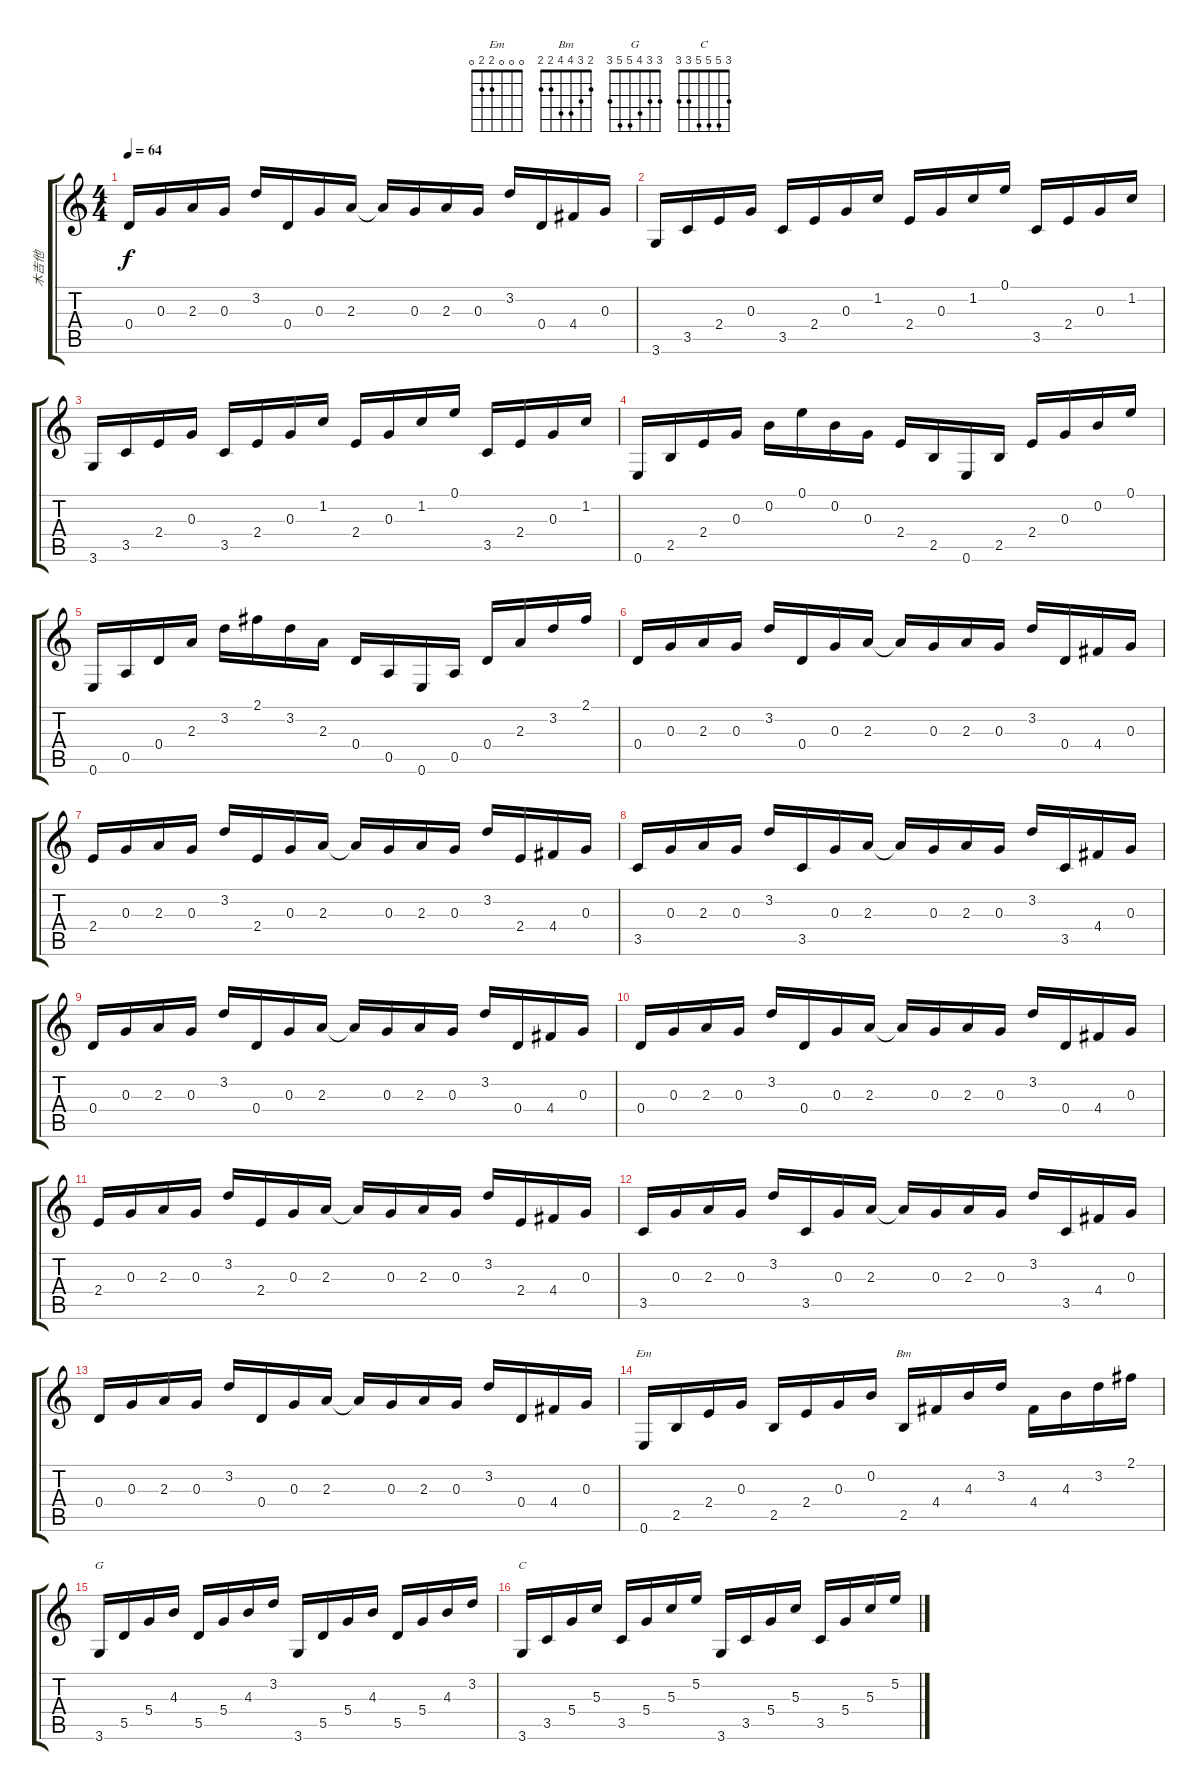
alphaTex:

\track ("木吉他" "木吉他") {instrument acousticguitarsteel}
\staff {score tabs}
\tuning (E4 B3 G3 D3 A2 E2) {hide}
\chord ("Em" 0 0 0 2 2 0)
\chord ("Bm" 2 3 4 4 2 2)
\chord ("G" 3 3 4 5 5 3)
\chord ("C" 3 5 5 5 3 3)
\ts (4 4)
\tempo 64
\clef g2
\ks c
0.4.16{dy f} 0.3.16 2.3.16 0.3.16 3.2.16 0.4.16 0.3.16 2.3.16 2.3{t}.16 0.3.16 2.3.16 0.3.16 3.2.16 0.4.16 4.4.16 0.3.16 |
3.6.16 3.5.16 2.4.16 0.3.16 3.5.16 2.4.16 0.3.16 1.2.16 2.4.16 0.3.16 1.2.16 0.1.16 3.5.16 2.4.16 0.3.16 1.2.16 |
3.6.16 3.5.16 2.4.16 0.3.16 3.5.16 2.4.16 0.3.16 1.2.16 2.4.16 0.3.16 1.2.16 0.1.16 3.5.16 2.4.16 0.3.16 1.2.16 |
0.6.16 2.5.16 2.4.16 0.3.16 0.2.16 0.1.16 0.2.16 0.3.16 2.4.16 2.5.16 0.6.16 2.5.16 2.4.16 0.3.16 0.2.16 0.1.16 |
0.6.16 0.5.16 0.4.16 2.3.16 3.2.16 2.1.16 3.2.16 2.3.16 0.4.16 0.5.16 0.6.16 0.5.16 0.4.16 2.3.16 3.2.16 2.1.16 |
0.4.16 0.3.16 2.3.16 0.3.16 3.2.16 0.4.16 0.3.16 2.3.16 2.3{t}.16 0.3.16 2.3.16 0.3.16 3.2.16 0.4.16 4.4.16 0.3.16 |
2.4.16 0.3.16 2.3.16 0.3.16 3.2.16 2.4.16 0.3.16 2.3.16 2.3{t}.16 0.3.16 2.3.16 0.3.16 3.2.16 2.4.16 4.4.16 0.3.16 |
3.5.16 0.3.16 2.3.16 0.3.16 3.2.16 3.5.16 0.3.16 2.3.16 2.3{t}.16 0.3.16 2.3.16 0.3.16 3.2.16 3.5.16 4.4.16 0.3.16 |
0.4.16 0.3.16 2.3.16 0.3.16 3.2.16 0.4.16 0.3.16 2.3.16 2.3{t}.16 0.3.16 2.3.16 0.3.16 3.2.16 0.4.16 4.4.16 0.3.16 |
0.4.16 0.3.16 2.3.16 0.3.16 3.2.16 0.4.16 0.3.16 2.3.16 2.3{t}.16 0.3.16 2.3.16 0.3.16 3.2.16 0.4.16 4.4.16 0.3.16 |
2.4.16 0.3.16 2.3.16 0.3.16 3.2.16 2.4.16 0.3.16 2.3.16 2.3{t}.16 0.3.16 2.3.16 0.3.16 3.2.16 2.4.16 4.4.16 0.3.16 |
3.5.16 0.3.16 2.3.16 0.3.16 3.2.16 3.5.16 0.3.16 2.3.16 2.3{t}.16 0.3.16 2.3.16 0.3.16 3.2.16 3.5.16 4.4.16 0.3.16 |
0.4.16 0.3.16 2.3.16 0.3.16 3.2.16 0.4.16 0.3.16 2.3.16 2.3{t}.16 0.3.16 2.3.16 0.3.16 3.2.16 0.4.16 4.4.16 0.3.16 |
0.6.16{ch "Em"} 2.5.16 2.4.16 0.3.16 2.5.16 2.4.16 0.3.16 0.2.16 2.5.16{ch "Bm"} 4.4.16 4.3.16 3.2.16 4.4.16 4.3.16 3.2.16 2.1.16 |
3.6.16{ch "G"} 5.5.16 5.4.16 4.3.16 5.5.16 5.4.16 4.3.16 3.2.16 3.6.16 5.5.16 5.4.16 4.3.16 5.5.16 5.4.16 4.3.16 3.2.16 |
3.6.16{ch "C"} 3.5.16 5.4.16 5.3.16 3.5.16 5.4.16 5.3.16 5.2.16 3.6.16 3.5.16 5.4.16 5.3.16 3.5.16 5.4.16 5.3.16 5.2.16
